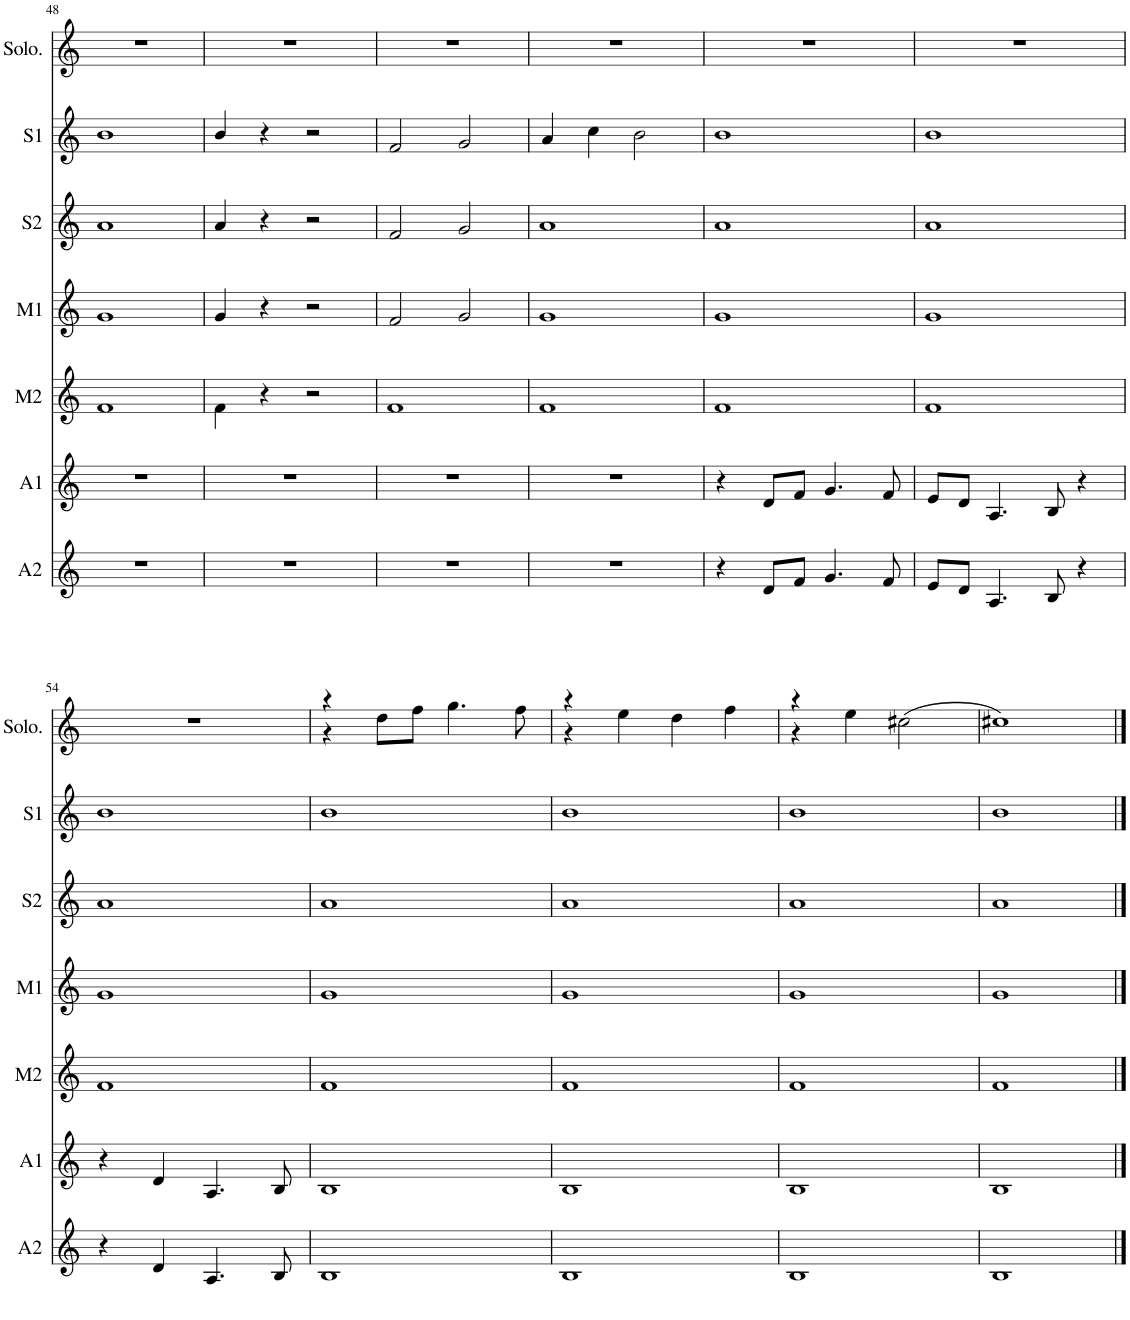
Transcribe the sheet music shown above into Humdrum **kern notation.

**kern	**kern	**kern	**kern	**kern	**kern	**kern
*part7	*part6	*part5	*part4	*part3	*part2	*part1
*staff7	*staff6	*staff5	*staff4	*staff3	*staff2	*staff1
*I"A2	*I"A1	*I"M2	*I"M1	*I"S2	*I"S1	*I"Solo
*I'A2	*I'A1	*I'M2	*I'M1	*I'S2	*I'S1	*I'Solo.
!!LO:PB:g=z
*clefG2	*clefG2	*clefG2	*clefG2	*clefG2	*clefG2	*clefG2
*k[]	*k[]	*k[]	*k[]	*k[]	*k[]	*k[]
*M4/4	*M4/4	*M4/4	*M4/4	*M4/4	*M4/4	*M4/4
=48	=48	=48	=48	=48	=48	=48
1r	1r	1f	1g	1a	1b	1r
=49	=49	=49	=49	=49	=49	=49
1r	1r	4f\	4g/	4a/	4b/	1r
.	.	4r	4r	4r	4r	.
.	.	2r	2r	2r	2r	.
=50	=50	=50	=50	=50	=50	=50
1r	1r	1f	2f/	2f/	2f/	1r
.	.	.	2g/	2g/	2g/	.
=51	=51	=51	=51	=51	=51	=51
1r	1r	1f	1g	1a	4a/	1r
.	.	.	.	.	4cc\	.
.	.	.	.	.	2b\	.
=52	=52	=52	=52	=52	=52	=52
4r	4r	1f	1g	1a	1b	1r
8d/L	8d/L	.	.	.	.	.
8f/J	8f/J	.	.	.	.	.
4.g/	4.g/	.	.	.	.	.
8f/	8f/	.	.	.	.	.
=53	=53	=53	=53	=53	=53	=53
8e/L	8e/L	1f	1g	1a	1b	1r
8d/J	8d/J	.	.	.	.	.
4.A/	4.A/	.	.	.	.	.
8B/	8B/	.	.	.	.	.
4r	4r	.	.	.	.	.
!!LO:LB:g=z
=54	=54	=54	=54	=54	=54	=54
4r	4r	1f	1g	1a	1b	1r
4d/	4d/	.	.	.	.	.
4.A/	4.A/	.	.	.	.	.
8B/	8B/	.	.	.	.	.
=55	=55	=55	=55	=55	=55	=55
*	*	*	*	*	*	*^
1B	1B	1f	1g	1a	1b	4r	4r
.	.	.	.	.	.	8dd\L	2.ryy
.	.	.	.	.	.	8ff\J	.
.	.	.	.	.	.	4.gg\	.
.	.	.	.	.	.	8ff\	.
=56	=56	=56	=56	=56	=56	=56	=56
1B	1B	1f	1g	1a	1b	4r	4r
.	.	.	.	.	.	4ee\	2.ryy
.	.	.	.	.	.	4dd\	.
.	.	.	.	.	.	4ff\	.
=57	=57	=57	=57	=57	=57	=57	=57
1B	1B	1f	1g	1a	1b	4r	4r
.	.	.	.	.	.	4ee\	2.ryy
.	.	.	.	.	.	(2cc#X\	.
*	*	*	*	*	*	*v	*v
=58	=58	=58	=58	=58	=58	=58
1B	1B	1f	1g	1a	1b	1cc#X)
==	==	==	==	==	==	==
*-	*-	*-	*-	*-	*-	*-
